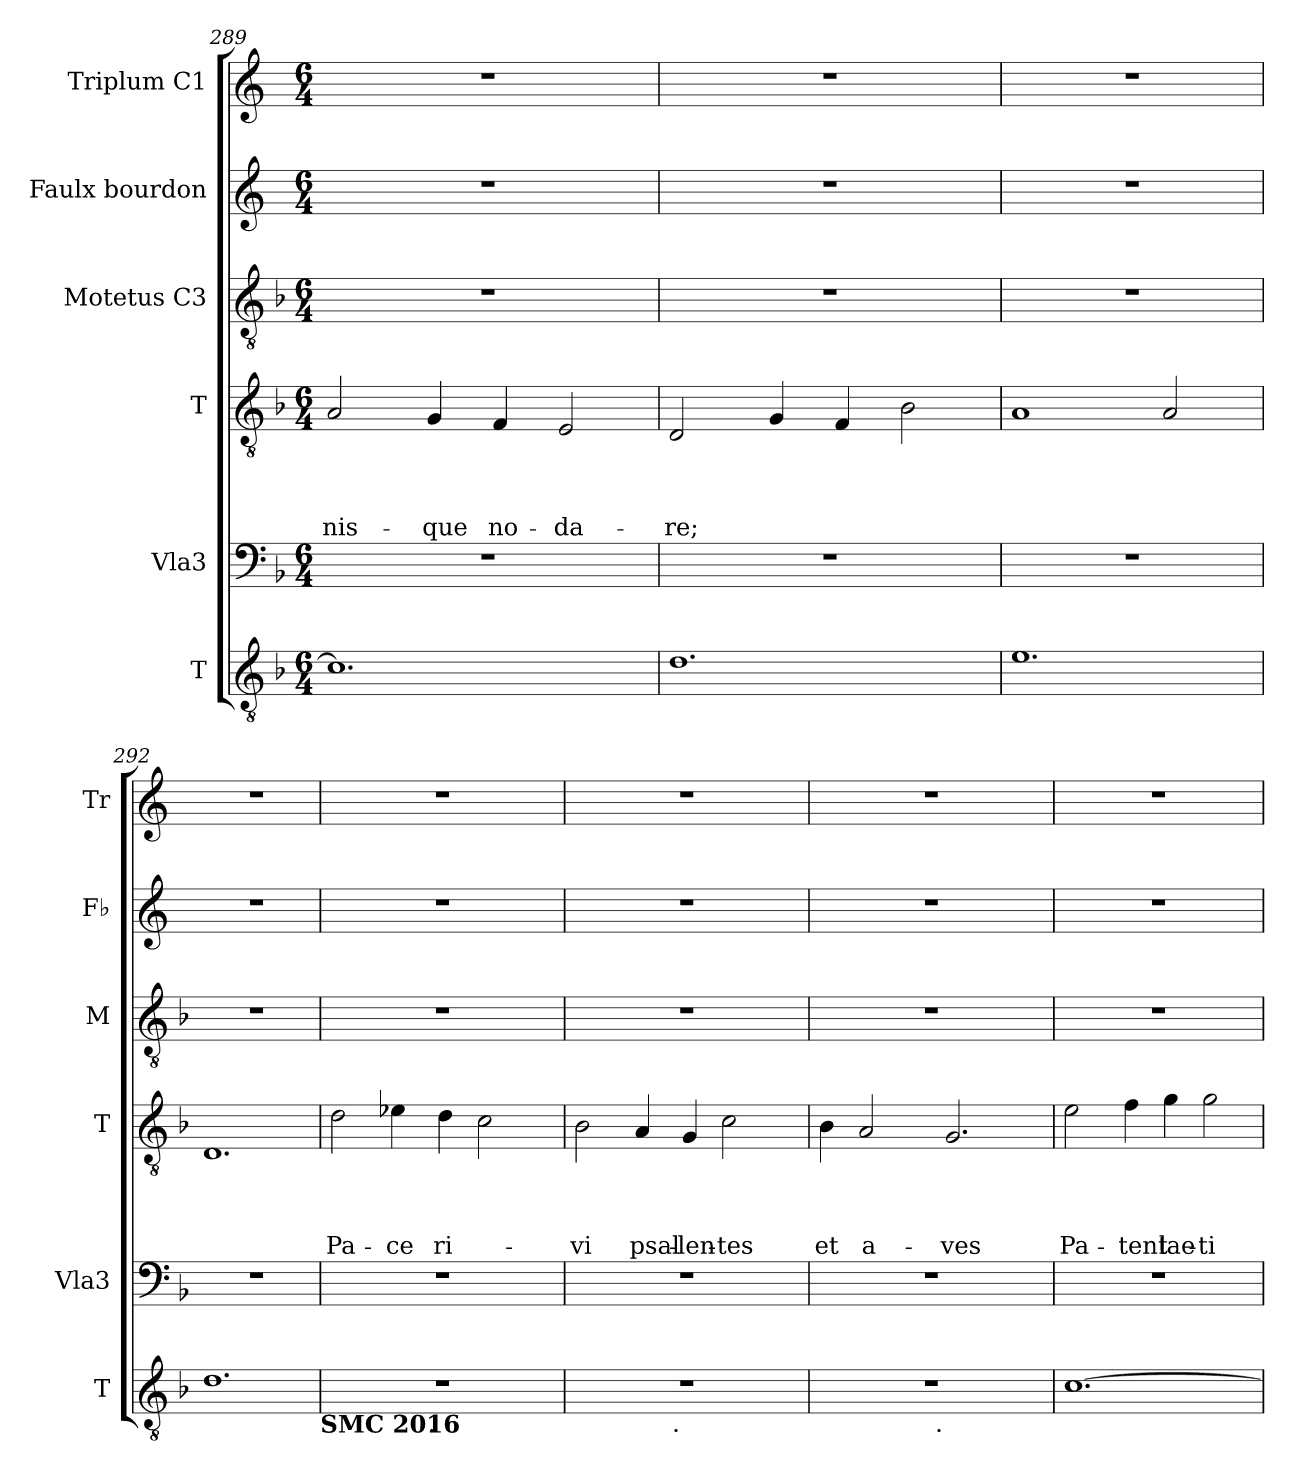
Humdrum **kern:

**kern	**kern	**kern	**text	**text	**text	**text	**kern	**kern	**kern
*part6	*part5	*part4	*part4	*part4	*part4	*part4	*part3	*part2	*part1
*staff6	*staff5	*staff4	*staff4	*staff4	*staff4	*staff4	*staff3	*staff2	*staff1
*I"T	*I"Vla3	*I"T	*	*	*	*	*I"Motetus C3	*I"Faulx bourdon	*I"Triplum C1
*I'T	*I'Vla3	*I'T	*	*	*	*	*I'M	*I'Fb	*I'Tr
*clefGv2	*clefF4	*clefGv2	*	*	*	*	*clefGv2	*clefG2	*clefG2
*	*	*	*	*	*	*	*	*ITrd-3c-5	*ITrd-3c-5
*k[b-]	*k[b-]	*k[b-]	*	*	*	*	*k[b-]	*k[b-]	*k[b-]
*F:	*F:	*F:	*	*	*	*	*F:	*F:	*F:
*M6/4	*M6/4	*M6/4	*	*	*	*	*M6/4	*M6/4	*M6/4
=289	=289	=289	=289	=289	=289	=289	=289	=289	=289
!	!	!	!	!	!	!LO:LY:b	!	!	!
1.c]	1.r	2A/	.	.	.	-nis-	1.r	1.r	1.r
!	!	!	!	!	!	!LO:LY:b	!	!	!
.	.	4G/	.	.	.	-que	.	.	.
!	!	!	!	!	!	!LO:LY:b	!	!	!
.	.	4F/	.	.	.	no-	.	.	.
!	!	!	!	!	!	!LO:LY:b:rj	!	!	!
.	.	2E/	.	.	.	-da-	.	.	.
=290	=290	=290	=290	=290	=290	=290	=290	=290	=290
!	!	!	!	!	!	!LO:LY:b	!	!	!
1.d	1.r	2D/	.	.	.	-re;	1.r	1.r	1.r
.	.	4G/	.	.	.	.	.	.	.
.	.	4F/	.	.	.	.	.	.	.
.	.	2B-\	.	.	.	.	.	.	.
=291	=291	=291	=291	=291	=291	=291	=291	=291	=291
1.e	1.r	1A	.	.	.	.	1.r	1.r	1.r
.	.	2A/	.	.	.	.	.	.	.
!!LO:LB:g=z
=292	=292	=292	=292	=292	=292	=292	=292	=292	=292
1.d	1.r	1.D	.	.	.	.	1.r	1.r	1.r
!LO:TX:b:B:t=SMC 2016	!	!	!	!	!	!	!	!	!
=293	=293	=293	=293	=293	=293	=293	=293	=293	=293
!	!	!	!	!	!	!LO:LY:b	!	!	!
*^	*	*	*	*	*	*	*	*	*
1.r	2ryy	1.r	2d\	.	.	.	Pa-	1.r	1.r	1.r
!	!	!	!	!	!	!	!LO:LY:b	!	!	!
.	8..ryy	.	4e-X\	.	.	.	-ce	.	.	.
!	!LO:TX:b:t=.	!	!	!	!	!	!	!	!	!
.	2ryy	.	.	.	.	.	.	.	.	.
!	!	!	!	!	!	!	!LO:LY:b	!	!	!
.	.	.	4d\	.	.	.	ri-	.	.	.
.	.	.	2c\	.	.	.	.	.	.	.
.	4ryy	.	.	.	.	.	.	.	.	.
.	32ryy	.	.	.	.	.	.	.	.	.
=294	=294	=294	=294	=294	=294	=294	=294	=294	=294	=294
!	!	!	!	!	!	!	!LO:LY:b	!	!	!
1.r	2ryy	1.r	2B-\	.	.	.	-vi	1.r	1.r	1.r
!	!	!	!	!	!	!	!LO:LY:b	!	!	!
.	8..ryy	.	4A/	.	.	.	psal-	.	.	.
!	!LO:TX:b:t=.	!	!	!	!	!	!	!	!	!
.	2ryy	.	.	.	.	.	.	.	.	.
!	!	!	!	!	!	!	!LO:LY:b	!	!	!
.	.	.	4G/	.	.	.	-len-	.	.	.
!	!	!	!	!	!	!	!LO:LY:b:rj	!	!	!
.	.	.	2c\	.	.	.	-tes	.	.	.
.	4ryy	.	.	.	.	.	.	.	.	.
.	32ryy	.	.	.	.	.	.	.	.	.
=295	=295	=295	=295	=295	=295	=295	=295	=295	=295	=295
!	!	!	!	!	!	!	!LO:LY:b	!	!	!
1.r	2ryy	1.r	4B-\	.	.	.	et	1.r	1.r	1.r
!	!	!	!	!	!	!	!LO:LY:b	!	!	!
.	.	.	2A/	.	.	.	a-	.	.	.
.	8..ryy	.	.	.	.	.	.	.	.	.
!	!LO:TX:b:t=.	!	!	!	!	!	!	!	!	!
.	2ryy	.	.	.	.	.	.	.	.	.
!	!	!	!	!	!	!	!LO:LY:b	!	!	!
.	.	.	2.G/	.	.	.	-ves	.	.	.
.	4ryy	.	.	.	.	.	.	.	.	.
.	32ryy	.	.	.	.	.	.	.	.	.
=296	=296	=296	=296	=296	=296	=296	=296	=296	=296	=296
!	!	!	!	!	!	!	!LO:LY:b	!	!	!
*v	*v	*	*	*	*	*	*	*	*	*
[>1.c	1.r	2e\	.	.	.	Pa-	1.r	1.r	1.r
!	!	!	!	!	!	!LO:LY:b	!	!	!
.	.	4f\	.	.	.	-tent	.	.	.
!	!	!	!	!	!	!LO:LY:b	!	!	!
.	.	4g\	.	.	.	lae-	.	.	.
!	!	!	!	!	!	!LO:LY:b:rj	!	!	!
.	.	2g\	.	.	.	-ti	.	.	.
=	=	=	=	=	=	=	=	=	=
*-	*-	*-	*-	*-	*-	*-	*-	*-	*-
